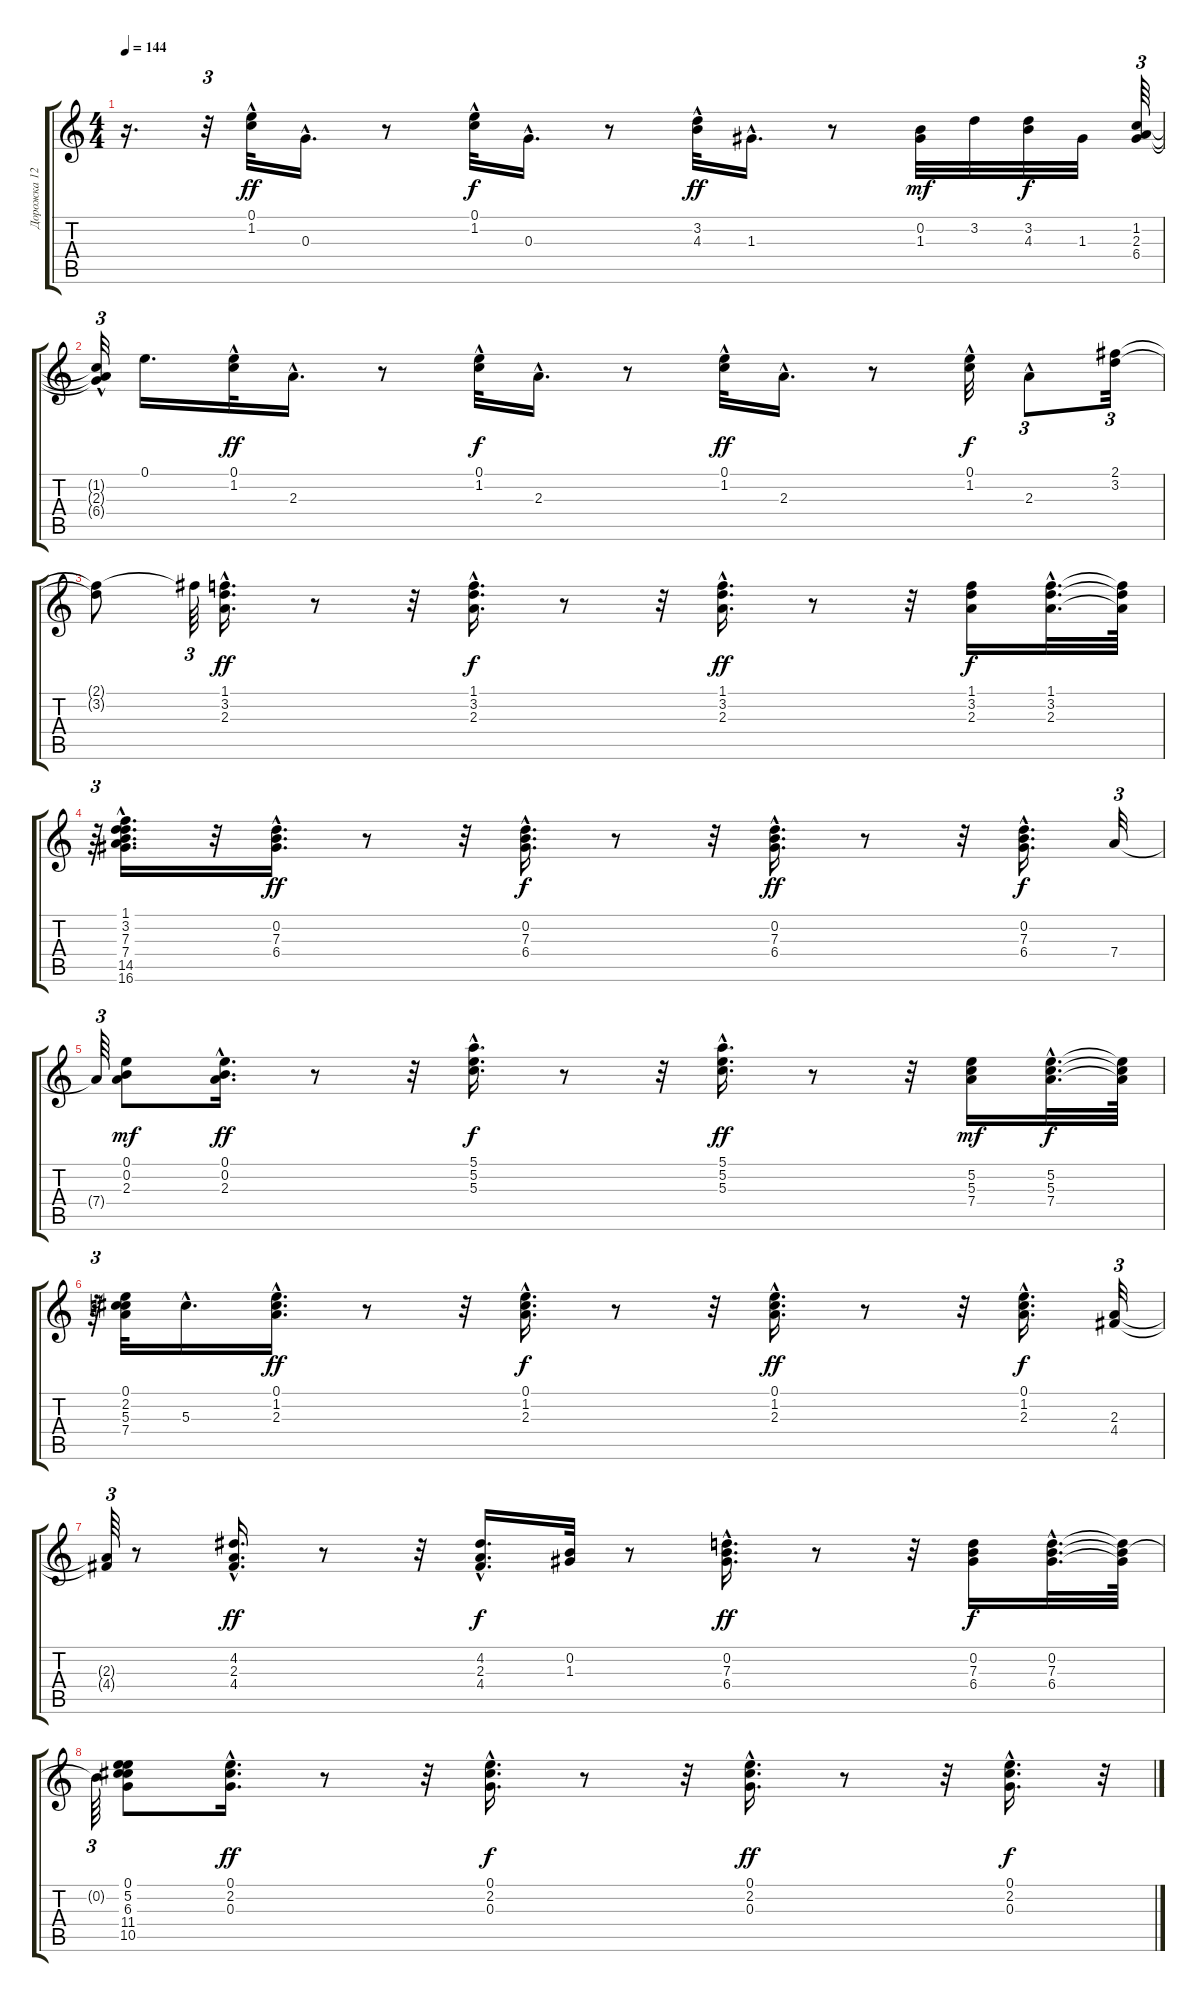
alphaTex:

\track ("Дорожка 12" "Дорожка 12") {instrument acousticguitarsteel}
\staff {score tabs}
\tuning (E4 B3 G3 D3 A2 E2) {hide}
\ts (4 4)
\tempo 144
\clef g2
\ks c
r.16{d dy f} r.32{tu (3 2)} (0.1{hac} 1.2{hac}).32{dy ff} 0.3{hac}.16{d} r.8 (0.1{hac} 1.2{hac}).32{dy f} 0.3{hac}.16{d} r.8 (3.2{hac} 4.3{hac}).32{dy ff} 1.3{hac}.16{d} r.8 (0.2 1.3).32{dy mf} 3.2.32 (3.2 4.3).32{dy f} 1.3.32 (1.2 2.3 6.4).64{tu (3 2)} |
(1.2{hac t} 2.3{hac t} 6.4{t}).32{tu (3 2)} 0.1.16{d} (0.1{hac} 1.2{hac}).32{dy ff} 2.3{hac}.16{d} r.8 (0.1{hac} 1.2{hac}).32{dy f} 2.3{hac}.16{d} r.8 (0.1{hac} 1.2{hac}).32{dy ff} 2.3{hac}.16{d} r.8 (0.1{hac} 1.2{hac}).32{dy f} 2.3{hac}.8{tu (3 2)} (2.1 3.2).32{tu (3 2)} |
(2.1{t} 3.2{t}).8 2.1{t}.64{tu (3 2)} (1.1{hac} 3.2{hac} 2.3{hac}).16{d dy ff} r.8 r.32 (1.1{hac} 3.2{hac} 2.3{hac}).16{d dy f} r.8 r.32 (1.1{hac} 3.2{hac} 2.3{hac}).16{d dy ff} r.8 r.32 (1.1 3.2 2.3).16{dy f} (1.1{hac} 3.2{hac} 2.3{hac}).32{d} (1.1{t} 3.2{t} 2.3{t}).64 |
r.64{tu (3 2)} (1.1 3.2 7.3{hac} 7.4 14.5{hac} 16.6{hac}).16{d} r.32 (0.2{hac} 7.3{hac} 6.4{hac}).16{d dy ff} r.8 r.32 (0.2{hac} 7.3{hac} 6.4{hac}).16{d dy f} r.8 r.32 (0.2{hac} 7.3{hac} 6.4{hac}).16{d dy ff} r.8 r.32 (0.2{hac} 7.3{hac} 6.4{hac}).16{d dy f} 7.4.32{tu (3 2)} |
7.4{t}.64{tu (3 2)} (0.1 0.2 2.3).8{dy mf} (0.1{hac} 0.2{hac} 2.3{hac}).16{d dy ff} r.8 r.32 (5.1{hac} 5.2{hac} 5.3{hac}).16{d dy f} r.8 r.32 (5.1{hac} 5.2{hac} 5.3{hac}).16{d dy ff} r.8 r.32 (5.2 5.3 7.4).16{dy mf} (5.2{hac} 5.3{hac} 7.4{hac}).32{d dy f} (5.2{t} 5.3{t} 7.4{t}).64 |
r.64{tu (3 2)} (0.1 2.2 5.3 7.4).32 5.3{hac}.16{d} (0.1{hac} 1.2{hac} 2.3{hac}).16{d dy ff} r.8 r.32 (0.1{hac} 1.2{hac} 2.3{hac}).16{d dy f} r.8 r.32 (0.1{hac} 1.2{hac} 2.3{hac}).16{d dy ff} r.8 r.32 (0.1{hac} 1.2{hac} 2.3{hac}).16{d dy f} (2.3 4.4).32{tu (3 2)} |
(2.3{t} 4.4{t}).64{tu (3 2)} r.8 (4.2{hac} 2.3{hac} 4.4{hac}).16{d dy ff} r.8 r.32 (4.2{hac} 2.3{hac} 4.4{hac}).16{d dy f} (0.2 1.3).32 r.8 (0.2{hac} 7.3{hac} 6.4{hac}).16{d dy ff} r.8 r.32 (0.2 7.3 6.4).16{dy f} (0.2{hac} 7.3{hac} 6.4{hac}).32{d} (0.2{t} 7.3{t} 6.4{t}).64 |
0.2{t}.64{tu (3 2)} (0.1 5.2 6.3 11.4 10.5).8 (0.1{hac} 2.2{hac} 0.3{hac}).16{d dy ff} r.8 r.32 (0.1{hac} 2.2{hac} 0.3{hac}).16{d dy f} r.8 r.32 (0.1{hac} 2.2{hac} 0.3{hac}).16{d dy ff} r.8 r.32 (0.1{hac} 2.2{hac} 0.3{hac}).16{d dy f} r.32{tu (3 2)}
